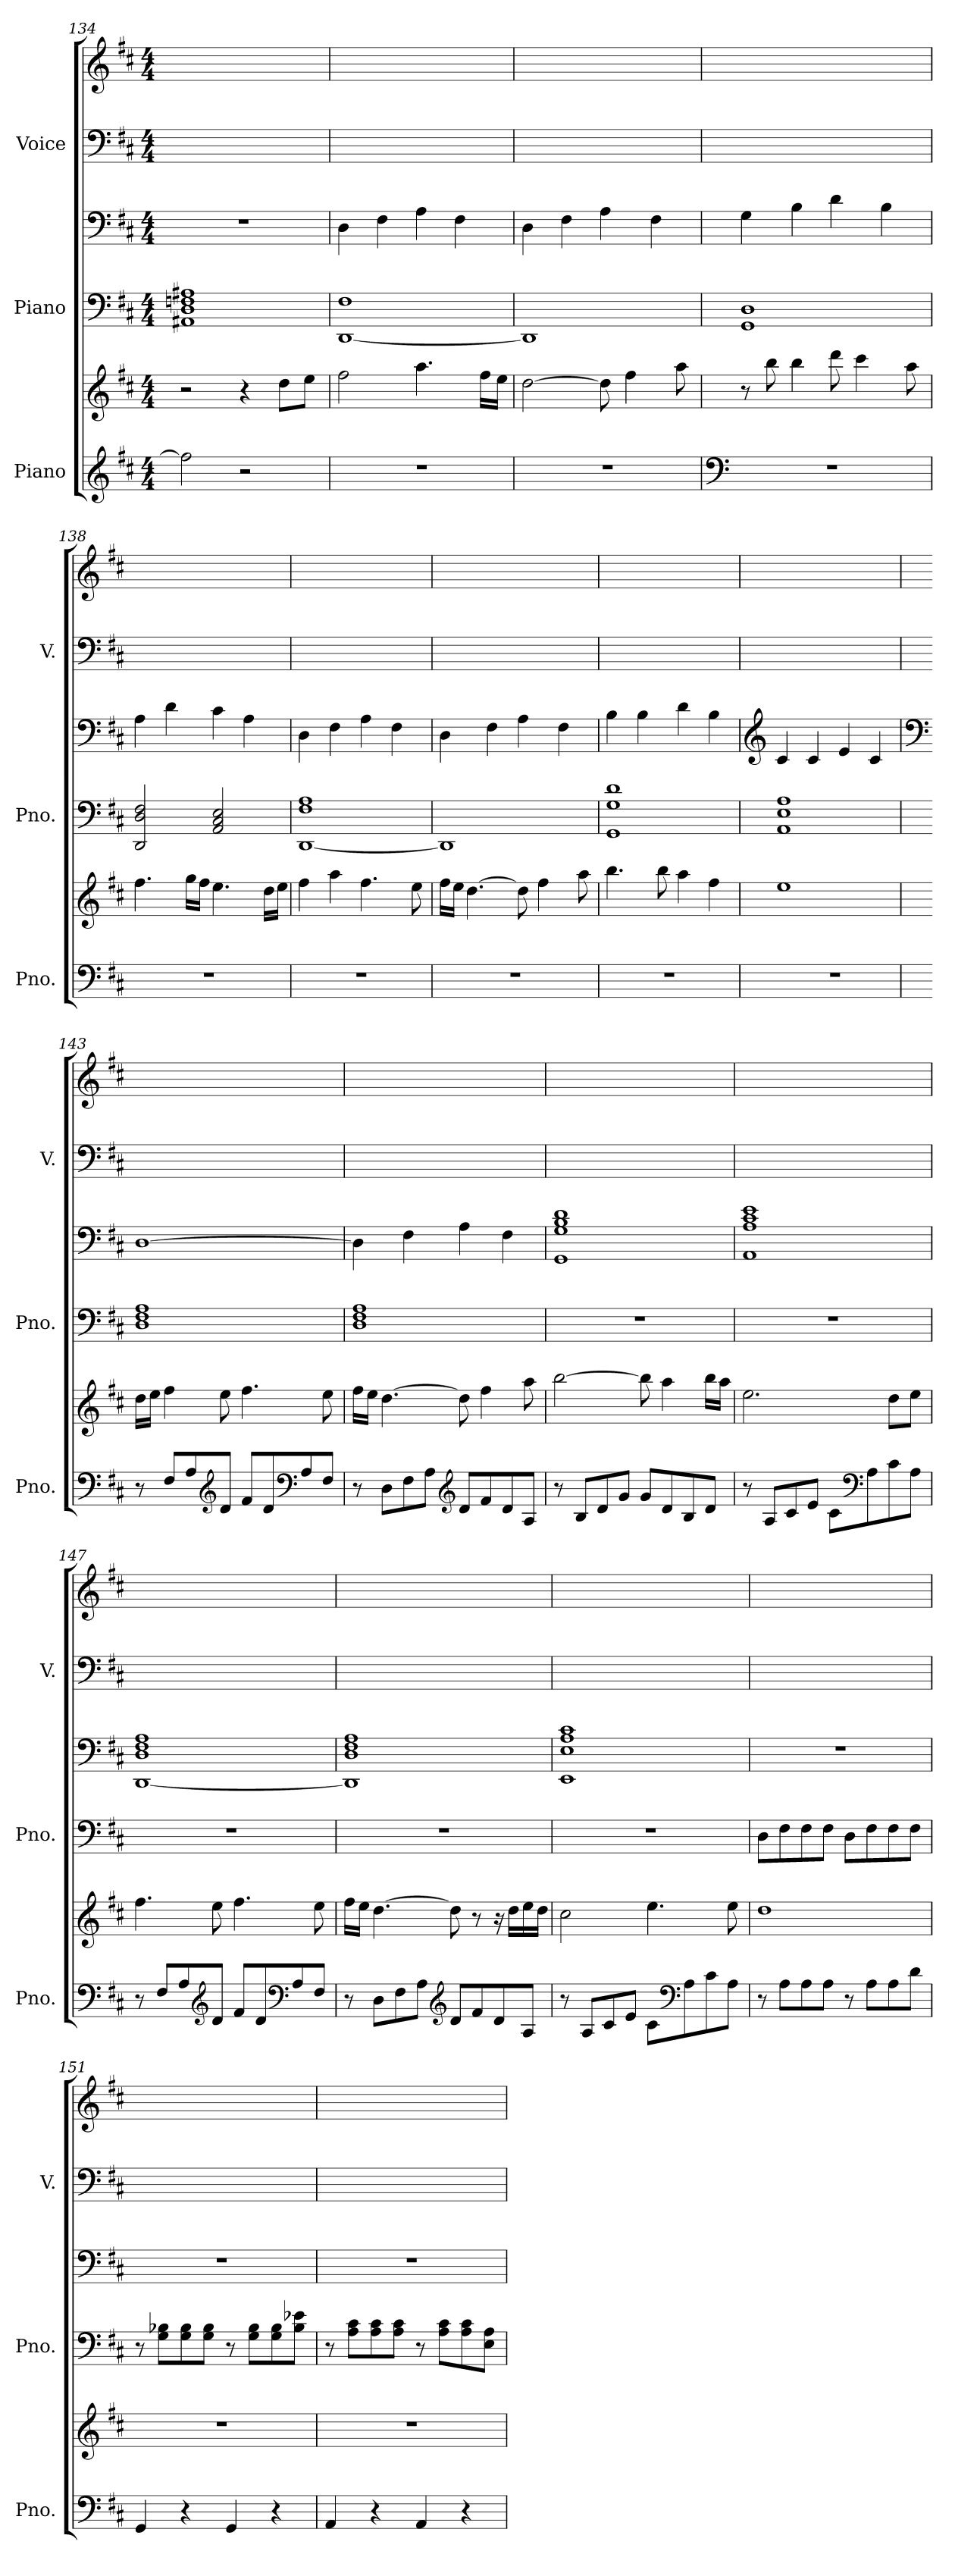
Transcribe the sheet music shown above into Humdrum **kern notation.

**kern	**kern	**kern	**kern	**kern	**kern
*part3	*part3	*part2	*part2	*part1	*part1
*staff6	*staff5	*staff4	*staff3	*staff2	*staff1
*I"Piano	*	*I"Piano	*	*I"Voice	*
*I'Pno.	*	*I'Pno.	*	*I'V.	*
*clefG2	*clefG2	*clefF4	*clefF4	*clefF4	*clefG2
*k[f#c#]	*k[f#c#]	*k[f#c#]	*k[f#c#]	*k[f#c#]	*k[f#c#]
*M4/4	*M4/4	*M4/4	*M4/4	*M4/4	*M4/4
=134	=134	=134	=134	=134	=134
2ff\]	2r	1AA#X 1D 1Fn 1A#X	1r	1ryy	1ryy
2r	4r	.	.	.	.
.	8dd\L	.	.	.	.
.	8ee\J	.	.	.	.
=135	=135	=135	=135	=135	=135
*	*	*	*	*	*MM66
1r	2ff#\	[1DD 1F#	4D\	1ryy	1ryy
.	.	.	4F#\	.	.
.	4.aa\	.	4A\	.	.
.	.	.	4F#\	.	.
.	16ff#\LL	.	.	.	.
.	16ee\JJ	.	.	.	.
!!LO:LB:g=z
=136	=136	=136	=136	=136	=136
1r	[2dd\	1DD]	4D\	1ryy	1ryy
.	.	.	4F#\	.	.
.	8dd\]	.	4A\	.	.
.	4ff#\	.	.	.	.
.	.	.	4F#\	.	.
.	8aa\	.	.	.	.
=137	=137	=137	=137	=137	=137
*clefF4	*	*	*	*	*
1r	8r	1GG 1D	4G\	1ryy	1ryy
.	8bb\	.	.	.	.
.	4bb\	.	4B\	.	.
.	8ddd\	.	4d\	.	.
.	4ccc#\	.	.	.	.
.	.	.	4B\	.	.
.	8aa\	.	.	.	.
=138	=138	=138	=138	=138	=138
1r	4.ff#\	2DD/ 2D/ 2F#/	4A\	1ryy	1ryy
.	.	.	4d\	.	.
.	16gg\LL	.	.	.	.
.	16ff#\JJ	.	.	.	.
.	4.ee\	2AA/ 2C#/ 2E/	4c#\	.	.
.	.	.	4A\	.	.
.	16dd\LL	.	.	.	.
.	16ee\JJ	.	.	.	.
=139	=139	=139	=139	=139	=139
1r	4ff#\	[1DD 1F# 1A	4D\	1ryy	1ryy
.	4aa\	.	4F#\	.	.
.	4.ff#\	.	4A\	.	.
.	.	.	4F#\	.	.
.	8ee\	.	.	.	.
=140	=140	=140	=140	=140	=140
1r	16ff#\LL	1DD]	4D\	1ryy	1ryy
.	16ee\JJ	.	.	.	.
.	[4.dd\	.	.	.	.
.	.	.	4F#\	.	.
.	8dd\]	.	4A\	.	.
.	4ff#\	.	.	.	.
.	.	.	4F#\	.	.
.	8aa\	.	.	.	.
=141	=141	=141	=141	=141	=141
1r	4.bb\	1GG 1G 1d	4B\	1ryy	1ryy
.	.	.	4B\	.	.
.	8bb\	.	.	.	.
.	4aa\	.	4d\	.	.
.	4ff#\	.	4B\	.	.
!!LO:PB:g=z
=142	=142	=142	=142	=142	=142
*	*	*	*clefG2	*	*
1r	1ee	1AA 1E 1A	4c#/	1ryy	1ryy
.	.	.	4c#/	.	.
.	.	.	4e/	.	.
.	.	.	4c#/	.	.
=143	=143	=143	=143	=143	=143
*	*	*	*clefF4	*	*
*	*	*	*	*	*MM72
8r	16dd\LL	1D 1F# 1A	[1D	1ryy	1ryy
.	16ee\JJ	.	.	.	.
8F#/L	4ff#\	.	.	.	.
8A/	.	.	.	.	.
*clefG2	*	*	*	*	*
8d/J	8ee\	.	.	.	.
8f#/L	4.ff#\	.	.	.	.
8d/	.	.	.	.	.
*clefF4	*	*	*	*	*
8A/	.	.	.	.	.
8F#/J	8ee\	.	.	.	.
=144	=144	=144	=144	=144	=144
8r	16ff#\LL	1D 1F# 1A	4D\]	1ryy	1ryy
.	16ee\JJ	.	.	.	.
8D\L	[4.dd\	.	.	.	.
8F#\	.	.	4F#\	.	.
8A\J	.	.	.	.	.
*clefG2	*	*	*	*	*
8d/L	8dd\]	.	4A\	.	.
8f#/	4ff#\	.	.	.	.
8d/	.	.	4F#\	.	.
8A/J	8aa\	.	.	.	.
=145	=145	=145	=145	=145	=145
8r	[2bb\	1r	1GG 1G 1B 1d	1ryy	1ryy
8B/L	.	.	.	.	.
8d/	.	.	.	.	.
8g/J	.	.	.	.	.
8g/L	8bb\]	.	.	.	.
8d/	4aa\	.	.	.	.
8B/	.	.	.	.	.
8d/J	16bb\LL	.	.	.	.
.	16aa\JJ	.	.	.	.
!!LO:LB:g=z
=146	=146	=146	=146	=146	=146
8r	2.ee\	1r	1AA 1A 1c# 1e	1ryy	1ryy
8A/L	.	.	.	.	.
8c#/	.	.	.	.	.
8e/J	.	.	.	.	.
8c#\L	.	.	.	.	.
*clefF4	*	*	*	*	*
8A\	.	.	.	.	.
8c#\	8dd\L	.	.	.	.
8A\J	8ee\J	.	.	.	.
=147	=147	=147	=147	=147	=147
8r	4.ff#\	1r	[1DD 1D 1F# 1A	1ryy	1ryy
8F#/L	.	.	.	.	.
8A/	.	.	.	.	.
*clefG2	*	*	*	*	*
8d/J	8ee\	.	.	.	.
8f#/L	4.ff#\	.	.	.	.
8d/	.	.	.	.	.
*clefF4	*	*	*	*	*
8A/	.	.	.	.	.
8F#/J	8ee\	.	.	.	.
=148	=148	=148	=148	=148	=148
8r	16ff#\LL	1r	1DD] 1D 1F# 1A	1ryy	1ryy
.	16ee\JJ	.	.	.	.
8D\L	[4.dd\	.	.	.	.
8F#\	.	.	.	.	.
8A\J	.	.	.	.	.
*clefG2	*	*	*	*	*
8d/L	8dd\]	.	.	.	.
8f#/	8r	.	.	.	.
8d/	16r	.	.	.	.
.	16dd\LL	.	.	.	.
8A/J	16ee\	.	.	.	.
.	16dd\JJ	.	.	.	.
!!LO:PB:g=z
=149	=149	=149	=149	=149	=149
8r	2cc#\	1r	1EE 1E 1A 1c#	1ryy	1ryy
8A/L	.	.	.	.	.
8c#/	.	.	.	.	.
8e/J	.	.	.	.	.
8c#\L	4.ee\	.	.	.	.
*clefF4	*	*	*	*	*
8A\	.	.	.	.	.
8c#\	.	.	.	.	.
8A\J	8ee\	.	.	.	.
=150	=150	=150	=150	=150	=150
8r	1dd	8D\L	1r	1ryy	1ryy
8A\L	.	8F#\	.	.	.
8A\	.	8F#\	.	.	.
8A\J	.	8F#\J	.	.	.
8r	.	8D\L	.	.	.
8A\L	.	8F#\	.	.	.
8A\	.	8F#\	.	.	.
8d\J	.	8F#\J	.	.	.
=151	=151	=151	=151	=151	=151
4GG/	1r	8r	1r	1ryy	1ryy
.	.	8G\ 8B-X\L	.	.	.
4r	.	8G\ 8B-\	.	.	.
.	.	8G\ 8B-\J	.	.	.
4GG/	.	8r	.	.	.
.	.	8G\ 8B-\L	.	.	.
4r	.	8G\ 8B-\	.	.	.
.	.	8B-\ 8e-X\J	.	.	.
=152	=152	=152	=152	=152	=152
4AA/	1r	8r	1r	1ryy	1ryy
.	.	8A\ 8c#\L	.	.	.
4r	.	8A\ 8c#\	.	.	.
.	.	8A\ 8c#\J	.	.	.
4AA/	.	8r	.	.	.
.	.	8A\ 8c#\L	.	.	.
4r	.	8A\ 8c#\	.	.	.
.	.	8E\ 8A\J	.	.	.
=	=	=	=	=	=
*-	*-	*-	*-	*-	*-
